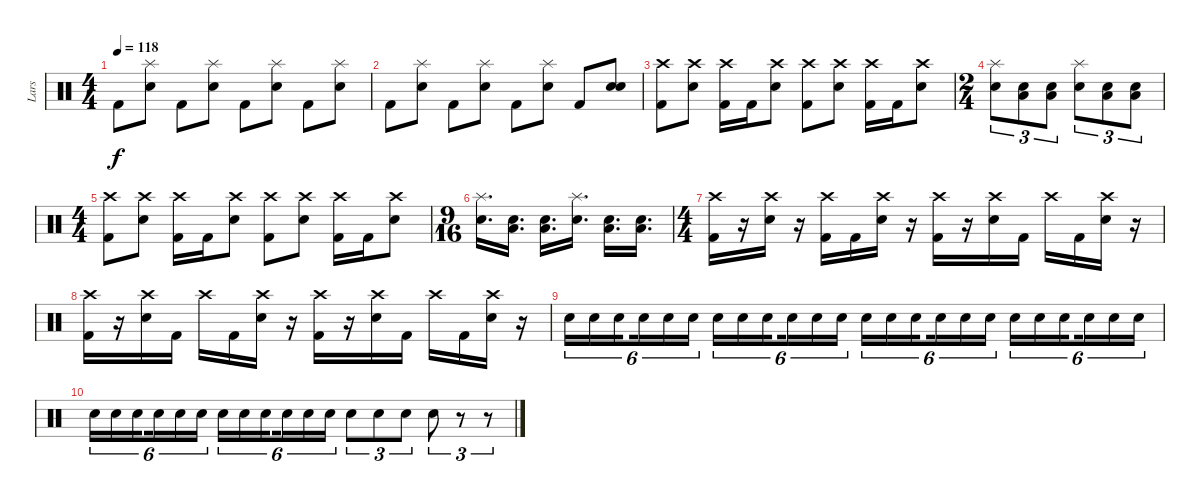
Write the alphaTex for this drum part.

\track ("Lars" "Lars") {solo instrument percussion}
\staff {score}
\articulation defaults
\ts (4 4)
\tempo 118
\clef neutral
\ks c "Kick (hit) 2".8{dy f}
("Splash (hit)" "Electric Snare (hit)").8 "Kick (hit) 2".8 ("Splash (hit)" "Electric Snare (hit)").8 "Kick (hit) 2".8 ("Splash (hit)" "Electric Snare (hit)").8 "Kick (hit) 2".8 ("Splash (hit)" "Electric Snare (hit)").8 |
"Kick (hit) 2".8 ("Splash (hit)" "Electric Snare (hit)").8 "Kick (hit) 2".8 ("Splash (hit)" "Electric Snare (hit)").8 "Kick (hit) 2".8 ("Splash (hit)" "Electric Snare (hit)").8 "Kick (hit) 2".8 ("Electric Snare (hit)" "Electric Snare (hit)").8 |
("Crash high (hit)" "Kick (hit) 2").8 ("Crash high (hit)" "Electric Snare (hit)").8 ("Crash high (hit)" "Kick (hit) 2").16 "Kick (hit) 2".16 ("Crash high (hit)" "Electric Snare (hit)").8 ("Crash high (hit)" "Kick (hit) 2").8 ("Crash high (hit)" "Electric Snare (hit)").8 ("Crash high (hit)" "Kick (hit) 2").16 "Kick (hit) 2".16 ("Crash high (hit)" "Electric Snare (hit)").8 |
\ts (2 4)
("Splash (hit)" "Electric Snare (hit)").8{tu (3 2)} ("Electric Snare (hit)" "Low Floor Tom (hit)").8{tu (3 2)} ("Electric Snare (hit)" "Low Floor Tom (hit)").8{tu (3 2)} ("Splash (hit)" "Electric Snare (hit)").8{tu (3 2)} ("Electric Snare (hit)" "Low Floor Tom (hit)").8{tu (3 2)} ("Electric Snare (hit)" "Low Floor Tom (hit)").8{tu (3 2)} |
\ts (4 4)
("Crash high (hit)" "Kick (hit) 2").8 ("Crash high (hit)" "Electric Snare (hit)").8 ("Crash high (hit)" "Kick (hit) 2").16 "Kick (hit) 2".16 ("Crash high (hit)" "Electric Snare (hit)").8 ("Crash high (hit)" "Kick (hit) 2").8 ("Crash high (hit)" "Electric Snare (hit)").8 ("Crash high (hit)" "Kick (hit) 2").16 "Kick (hit) 2".16 ("Crash high (hit)" "Electric Snare (hit)").8 |
\ts (9 16)
("Splash (hit)" "Electric Snare (hit)").16{d} ("Electric Snare (hit)" "Low Floor Tom (hit)").16{d} ("Electric Snare (hit)" "Low Floor Tom (hit)").16{d} ("Splash (hit)" "Electric Snare (hit)").16{d} ("Electric Snare (hit)" "Low Floor Tom (hit)").16{d} ("Electric Snare (hit)" "Low Floor Tom (hit)").16{d} |
\ts (4 4)
("Crash high (hit)" "Kick (hit) 2").16 r.16 ("Crash high (hit)" "Electric Snare (hit)").16 r.16 ("Crash high (hit)" "Kick (hit) 2").16 "Kick (hit) 2".16 ("Crash high (hit)" "Electric Snare (hit)").16 r.16 ("Crash high (hit)" "Kick (hit) 2").16 r.16 ("Crash high (hit)" "Electric Snare (hit)").16 "Kick (hit) 2".16 "Crash high (hit)".16 "Kick (hit) 2".16 ("Crash high (hit)" "Electric Snare (hit)").16 r.16 |
("Crash high (hit)" "Kick (hit) 2").16 r.16 ("Crash high (hit)" "Electric Snare (hit)").16 "Kick (hit) 2".16 "Crash high (hit)".16 "Kick (hit) 2".16 ("Crash high (hit)" "Electric Snare (hit)").16 r.16 ("Crash high (hit)" "Kick (hit) 2").16 r.16 ("Crash high (hit)" "Electric Snare (hit)").16 "Kick (hit) 2".16 "Crash high (hit)".16 "Kick (hit) 2".16 ("Crash high (hit)" "Electric Snare (hit)").16 r.16 |
"Electric Snare (hit)".16{tu (6 4)} "Electric Snare (hit)".16{tu (6 4)} "Electric Snare (hit)".16{tu (6 4) beam splitsecondary} "Electric Snare (hit)".16{tu (6 4)} "Electric Snare (hit)".16{tu (6 4)} "Electric Snare (hit)".16{tu (6 4)} "Electric Snare (hit)".16{tu (6 4)} "Electric Snare (hit)".16{tu (6 4)} "Electric Snare (hit)".16{tu (6 4) beam splitsecondary} "Electric Snare (hit)".16{tu (6 4)} "Electric Snare (hit)".16{tu (6 4)} "Electric Snare (hit)".16{tu (6 4)} "Electric Snare (hit)".16{tu (6 4)} "Electric Snare (hit)".16{tu (6 4)} "Electric Snare (hit)".16{tu (6 4) beam splitsecondary} "Electric Snare (hit)".16{tu (6 4)} "Electric Snare (hit)".16{tu (6 4)} "Electric Snare (hit)".16{tu (6 4)} "Electric Snare (hit)".16{tu (6 4)} "Electric Snare (hit)".16{tu (6 4)} "Electric Snare (hit)".16{tu (6 4) beam splitsecondary} "Electric Snare (hit)".16{tu (6 4)} "Electric Snare (hit)".16{tu (6 4)} "Electric Snare (hit)".16{tu (6 4)} |
"Electric Snare (hit)".16{tu (6 4)} "Electric Snare (hit)".16{tu (6 4)} "Electric Snare (hit)".16{tu (6 4) beam splitsecondary} "Electric Snare (hit)".16{tu (6 4)} "Electric Snare (hit)".16{tu (6 4)} "Electric Snare (hit)".16{tu (6 4)} "Electric Snare (hit)".16{tu (6 4)} "Electric Snare (hit)".16{tu (6 4)} "Electric Snare (hit)".16{tu (6 4) beam splitsecondary} "Electric Snare (hit)".16{tu (6 4)} "Electric Snare (hit)".16{tu (6 4)} "Electric Snare (hit)".16{tu (6 4)} "Electric Snare (hit)".8{tu (3 2)} "Electric Snare (hit)".8{tu (3 2)} "Electric Snare (hit)".8{tu (3 2)} "Electric Snare (hit)".8{tu (3 2)} r.8{tu (3 2)} r.8{tu (3 2)}
